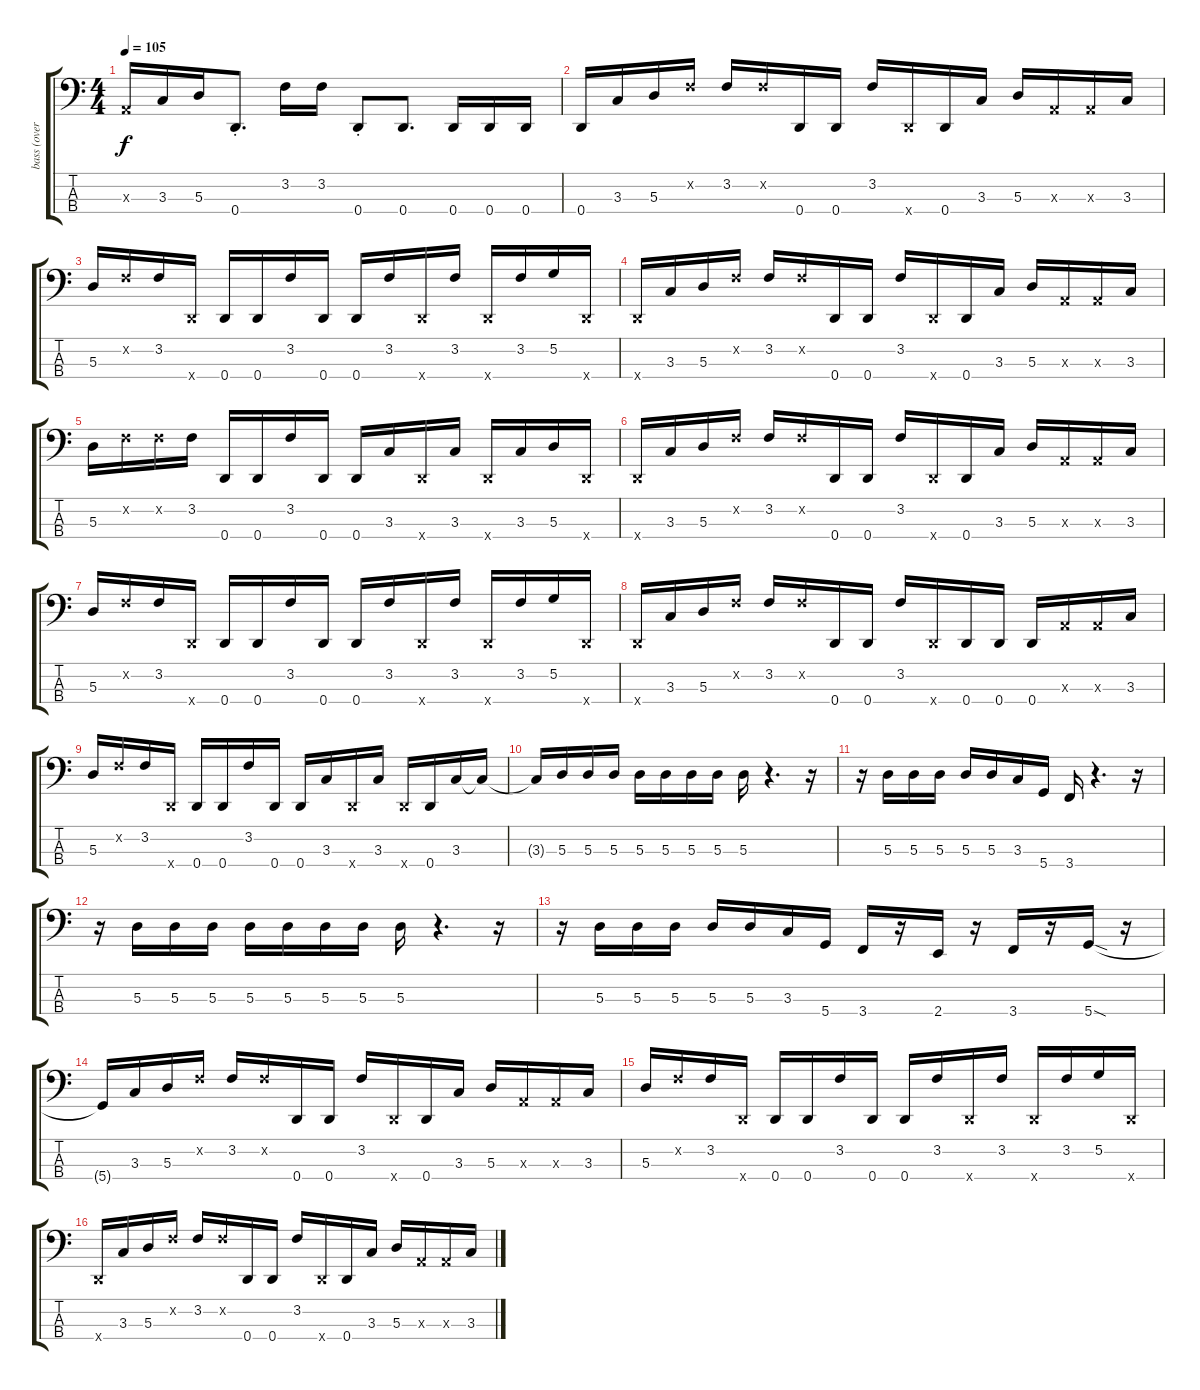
\track ("bass (overdub)" "bass (over") {instrument electricbassfinger}
\staff {score tabs}
\tuning (G2 D2 A1 D1) {hide}
\ts (4 4)
\tempo 105
\clef f4
\ks c
0.3{x}.16{dy f} 3.3.16 5.3.16 0.4{st}.8{d} 3.2.16 3.2.16 0.4{st}.8 0.4.8{d} 0.4.16 0.4.16 0.4.16 |
0.4.16 3.3.16 5.3.16 3.2{x}.16 3.2.16 3.2{x}.16 0.4.16 0.4.16 3.2.16 0.4{x}.16 0.4.16 3.3.16 5.3.16 0.3{x}.16 0.3{x}.16 3.3.16 |
5.3.16 3.2{x}.16 3.2.16 0.4{x}.16 0.4.16 0.4.16 3.2.16 0.4.16 0.4.16 3.2.16 0.4{x}.16 3.2.16 0.4{x}.16 3.2.16 5.2.16 0.4{x}.16 |
0.4{x}.16 3.3.16 5.3.16 3.2{x}.16 3.2.16 3.2{x}.16 0.4.16 0.4.16 3.2.16 0.4{x}.16 0.4.16 3.3.16 5.3.16 0.3{x}.16 0.3{x}.16 3.3.16 |
5.3.16 3.2{x}.16 3.2{x}.16 3.2.16 0.4.16 0.4.16 3.2.16 0.4.16 0.4.16 3.3.16 0.4{x}.16 3.3.16 0.4{x}.16 3.3.16 5.3.16 0.4{x}.16 |
0.4{x}.16 3.3.16 5.3.16 3.2{x}.16 3.2.16 3.2{x}.16 0.4.16 0.4.16 3.2.16 0.4{x}.16 0.4.16 3.3.16 5.3.16 0.3{x}.16 0.3{x}.16 3.3.16 |
5.3.16 3.2{x}.16 3.2.16 0.4{x}.16 0.4.16 0.4.16 3.2.16 0.4.16 0.4.16 3.2.16 0.4{x}.16 3.2.16 0.4{x}.16 3.2.16 5.2.16 0.4{x}.16 |
0.4{x}.16 3.3.16 5.3.16 3.2{x}.16 3.2.16 3.2{x}.16 0.4.16 0.4.16 3.2.16 0.4{x}.16 0.4.16 0.4.16 0.4.16 0.3{x}.16 0.3{x}.16 3.3.16 |
5.3.16 3.2{x}.16 3.2.16 0.4{x}.16 0.4.16 0.4.16 3.2.16 0.4.16 0.4.16 3.3.16 0.4{x}.16 3.3.16 0.4{x}.16 0.4.16 3.3.16 3.3{t}.16 |
3.3{t}.16 5.3.16 5.3.16 5.3.16 5.3.16 5.3.16 5.3.16 5.3.16 5.3.16 r.4{d} r.16 |
r.16 5.3.16 5.3.16 5.3.16 5.3.16 5.3.16 3.3.16 5.4.16 3.4.16 r.4{d} r.16 |
r.16 5.3.16 5.3.16 5.3.16 5.3.16 5.3.16 5.3.16 5.3.16 5.3.16 r.4{d} r.16 |
r.16 5.3.16 5.3.16 5.3.16 5.3.16 5.3.16 3.3.16 5.4.16 3.4.16 r.16 2.4.16 r.16 3.4.16 r.16 5.4{sod}.16 r.16 |
5.4{t}.16 3.3.16 5.3.16 3.2{x}.16 3.2.16 3.2{x}.16 0.4.16 0.4.16 3.2.16 0.4{x}.16 0.4.16 3.3.16 5.3.16 0.3{x}.16 0.3{x}.16 3.3.16 |
5.3.16 3.2{x}.16 3.2.16 0.4{x}.16 0.4.16 0.4.16 3.2.16 0.4.16 0.4.16 3.2.16 0.4{x}.16 3.2.16 0.4{x}.16 3.2.16 5.2.16 0.4{x}.16 |
0.4{x}.16 3.3.16 5.3.16 3.2{x}.16 3.2.16 3.2{x}.16 0.4.16 0.4.16 3.2.16 0.4{x}.16 0.4.16 3.3.16 5.3.16 0.3{x}.16 0.3{x}.16 3.3.16
